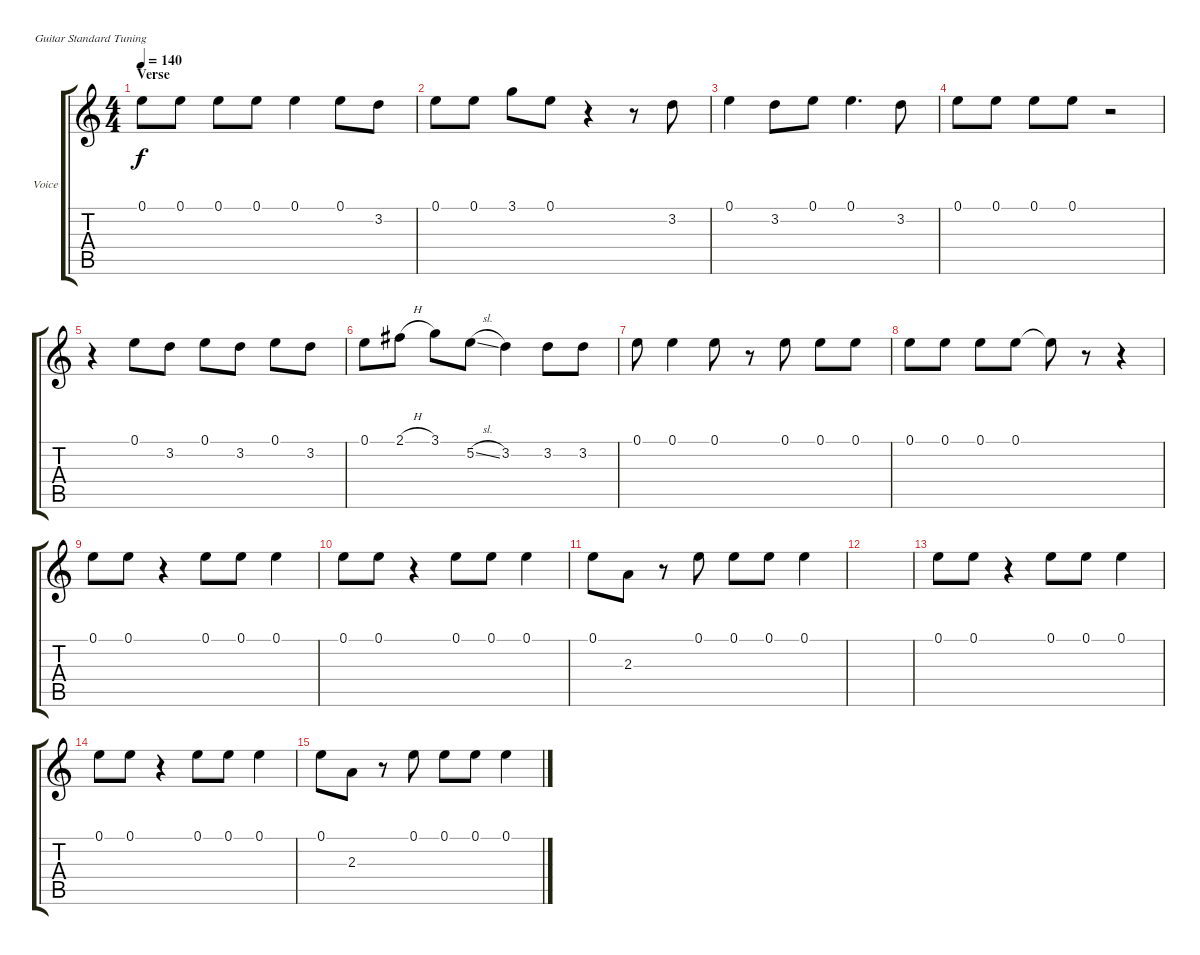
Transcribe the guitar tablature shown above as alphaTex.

\defaultSystemsLayout 4
\bracketExtendMode groupsimilarinstruments
\firstSystemTrackNameOrientation horizontal
\otherSystemsTrackNameOrientation horizontal
\track ("Vocal" "Voice") {mute instrument lead6voice}
\staff {score tabs}
\tuning (E4 B3 G3 D3 A2 E2)
\displaytranspose 12
\ts (4 4)
\section ("" "Verse")
\tempo 140
\clef g2
\scale
0.333333
\ks c
0.1.8{lyrics (0 "") lyrics (1 "") lyrics (2 "") lyrics (3 "") lyrics (4 "") dy f} 0.1.8{lyrics (0 "") lyrics (1 "") lyrics (2 "") lyrics (3 "") lyrics (4 "")} 0.1.8{lyrics (0 "") lyrics (1 "") lyrics (2 "") lyrics (3 "") lyrics (4 "")} 0.1.8{lyrics (0 "") lyrics (1 "") lyrics (2 "") lyrics (3 "") lyrics (4 "")} 0.1.4{lyrics (0 "") lyrics (1 "") lyrics (2 "") lyrics (3 "") lyrics (4 "")} 0.1.8{lyrics (0 "") lyrics (1 "") lyrics (2 "") lyrics (3 "") lyrics (4 "")} 3.2.8{lyrics (0 "") lyrics (1 "") lyrics (2 "") lyrics (3 "") lyrics (4 "")} |
\scale
0.333333 0.1.8{lyrics (0 "") lyrics (1 "") lyrics (2 "") lyrics (3 "") lyrics (4 "")} 0.1.8{lyrics (0 "") lyrics (1 "") lyrics (2 "") lyrics (3 "") lyrics (4 "")} 3.1.8{lyrics (0 "") lyrics (1 "") lyrics (2 "") lyrics (3 "") lyrics (4 "")} 0.1.8{lyrics (0 "") lyrics (1 "") lyrics (2 "") lyrics (3 "") lyrics (4 "")} r.4 r.8 3.2.8{lyrics (0 "") lyrics (1 "") lyrics (2 "") lyrics (3 "") lyrics (4 "")} |
\scale
0.333333 0.1.4{lyrics (0 "") lyrics (1 "") lyrics (2 "") lyrics (3 "") lyrics (4 "")} 3.2.8{lyrics (0 "") lyrics (1 "") lyrics (2 "") lyrics (3 "") lyrics (4 "")} 0.1.8{lyrics (0 "") lyrics (1 "") lyrics (2 "") lyrics (3 "") lyrics (4 "")} 0.1.4{d lyrics (0 "") lyrics (1 "") lyrics (2 "") lyrics (3 "") lyrics (4 "")} 3.2.8{lyrics (0 "") lyrics (1 "") lyrics (2 "") lyrics (3 "") lyrics (4 "")} |
\scale
0.333333 0.1.8{lyrics (0 "") lyrics (1 "") lyrics (2 "") lyrics (3 "") lyrics (4 "")} 0.1.8{lyrics (0 "") lyrics (1 "") lyrics (2 "") lyrics (3 "") lyrics (4 "")} 0.1.8{lyrics (0 "") lyrics (1 "") lyrics (2 "") lyrics (3 "") lyrics (4 "")} 0.1.8{lyrics (0 "") lyrics (1 "") lyrics (2 "") lyrics (3 "") lyrics (4 "")} r.2 |
\scale
0.333333 r.4 0.1.8{lyrics (0 "") lyrics (1 "") lyrics (2 "") lyrics (3 "") lyrics (4 "")} 3.2.8{lyrics (0 "") lyrics (1 "") lyrics (2 "") lyrics (3 "") lyrics (4 "")} 0.1.8{lyrics (0 "") lyrics (1 "") lyrics (2 "") lyrics (3 "") lyrics (4 "")} 3.2.8{lyrics (0 "") lyrics (1 "") lyrics (2 "") lyrics (3 "") lyrics (4 "")} 0.1.8{lyrics (0 "") lyrics (1 "") lyrics (2 "") lyrics (3 "") lyrics (4 "")} 3.2.8{lyrics (0 "") lyrics (1 "") lyrics (2 "") lyrics (3 "") lyrics (4 "")} |
\scale
0.333333 0.1.8{lyrics (0 "") lyrics (1 "") lyrics (2 "") lyrics (3 "") lyrics (4 "")} 2.1{h}.8{lyrics (0 "") lyrics (1 "") lyrics (2 "") lyrics (3 "") lyrics (4 "")} 3.1.8{lyrics (0 "") lyrics (1 "") lyrics (2 "") lyrics (3 "") lyrics (4 "")} 5.2{sl}.8{lyrics (0 "") lyrics (1 "") lyrics (2 "") lyrics (3 "") lyrics (4 "")} 3.2.4{lyrics (0 "") lyrics (1 "") lyrics (2 "") lyrics (3 "") lyrics (4 "")} 3.2.8{lyrics (0 "") lyrics (1 "") lyrics (2 "") lyrics (3 "") lyrics (4 "")} 3.2.8{lyrics (0 "") lyrics (1 "") lyrics (2 "") lyrics (3 "") lyrics (4 "")} |
\scale
0.333333 0.1.8{lyrics (0 "") lyrics (1 "") lyrics (2 "") lyrics (3 "") lyrics (4 "")} 0.1.4{lyrics (0 "") lyrics (1 "") lyrics (2 "") lyrics (3 "") lyrics (4 "")} 0.1.8{lyrics (0 "") lyrics (1 "") lyrics (2 "") lyrics (3 "") lyrics (4 "")} r.8 0.1.8{lyrics (0 "") lyrics (1 "") lyrics (2 "") lyrics (3 "") lyrics (4 "")} 0.1.8{lyrics (0 "") lyrics (1 "") lyrics (2 "") lyrics (3 "") lyrics (4 "")} 0.1.8{lyrics (0 "") lyrics (1 "") lyrics (2 "") lyrics (3 "") lyrics (4 "")} |
\scale
0.333333 0.1.8{lyrics (0 "") lyrics (1 "") lyrics (2 "") lyrics (3 "") lyrics (4 "")} 0.1.8{lyrics (0 "") lyrics (1 "") lyrics (2 "") lyrics (3 "") lyrics (4 "")} 0.1.8{lyrics (0 "") lyrics (1 "") lyrics (2 "") lyrics (3 "") lyrics (4 "")} 0.1.8{lyrics (0 "") lyrics (1 "") lyrics (2 "") lyrics (3 "") lyrics (4 "")} 0.1{t}.8{lyrics (0 "") lyrics (1 "") lyrics (2 "") lyrics (3 "") lyrics (4 "")} r.8 r.4 |
\scale
0.333333 0.1.8{lyrics (0 "") lyrics (1 "") lyrics (2 "") lyrics (3 "") lyrics (4 "")} 0.1.8{lyrics (0 "") lyrics (1 "") lyrics (2 "") lyrics (3 "") lyrics (4 "")} r.4 0.1.8{lyrics (0 "") lyrics (1 "") lyrics (2 "") lyrics (3 "") lyrics (4 "")} 0.1.8{lyrics (0 "") lyrics (1 "") lyrics (2 "") lyrics (3 "") lyrics (4 "")} 0.1.4{lyrics (0 "") lyrics (1 "") lyrics (2 "") lyrics (3 "") lyrics (4 "")} |
\scale
0.333333 0.1.8{lyrics (0 "") lyrics (1 "") lyrics (2 "") lyrics (3 "") lyrics (4 "")} 0.1.8{lyrics (0 "") lyrics (1 "") lyrics (2 "") lyrics (3 "") lyrics (4 "")} r.4 0.1.8{lyrics (0 "") lyrics (1 "") lyrics (2 "") lyrics (3 "") lyrics (4 "")} 0.1.8{lyrics (0 "") lyrics (1 "") lyrics (2 "") lyrics (3 "") lyrics (4 "")} 0.1.4{lyrics (0 "") lyrics (1 "") lyrics (2 "") lyrics (3 "") lyrics (4 "")} |
\scale
0.333333 0.1.8{lyrics (0 "") lyrics (1 "") lyrics (2 "") lyrics (3 "") lyrics (4 "")} 2.3.8{lyrics (0 "") lyrics (1 "") lyrics (2 "") lyrics (3 "") lyrics (4 "")} r.8 0.1.8{lyrics (0 "") lyrics (1 "") lyrics (2 "") lyrics (3 "") lyrics (4 "")} 0.1.8{lyrics (0 "") lyrics (1 "") lyrics (2 "") lyrics (3 "") lyrics (4 "")} 0.1.8{lyrics (0 "") lyrics (1 "") lyrics (2 "") lyrics (3 "") lyrics (4 "")} 0.1.4{lyrics (0 "") lyrics (1 "") lyrics (2 "") lyrics (3 "") lyrics (4 "")} |
\scale
0.333333 |
\scale
0.333333 0.1.8{lyrics (0 "") lyrics (1 "") lyrics (2 "") lyrics (3 "") lyrics (4 "")} 0.1.8{lyrics (0 "") lyrics (1 "") lyrics (2 "") lyrics (3 "") lyrics (4 "")} r.4 0.1.8{lyrics (0 "") lyrics (1 "") lyrics (2 "") lyrics (3 "") lyrics (4 "")} 0.1.8{lyrics (0 "") lyrics (1 "") lyrics (2 "") lyrics (3 "") lyrics (4 "")} 0.1.4{lyrics (0 "") lyrics (1 "") lyrics (2 "") lyrics (3 "") lyrics (4 "")} |
\scale
0.333333 0.1.8{lyrics (0 "") lyrics (1 "") lyrics (2 "") lyrics (3 "") lyrics (4 "")} 0.1.8{lyrics (0 "") lyrics (1 "") lyrics (2 "") lyrics (3 "") lyrics (4 "")} r.4 0.1.8{lyrics (0 "") lyrics (1 "") lyrics (2 "") lyrics (3 "") lyrics (4 "")} 0.1.8{lyrics (0 "") lyrics (1 "") lyrics (2 "") lyrics (3 "") lyrics (4 "")} 0.1.4{lyrics (0 "") lyrics (1 "") lyrics (2 "") lyrics (3 "") lyrics (4 "")} |
\scale
0.333333 0.1.8{lyrics (0 "") lyrics (1 "") lyrics (2 "") lyrics (3 "") lyrics (4 "")} 2.3.8{lyrics (0 "") lyrics (1 "") lyrics (2 "") lyrics (3 "") lyrics (4 "")} r.8 0.1.8{lyrics (0 "") lyrics (1 "") lyrics (2 "") lyrics (3 "") lyrics (4 "")} 0.1.8{lyrics (0 "") lyrics (1 "") lyrics (2 "") lyrics (3 "") lyrics (4 "")} 0.1.8{lyrics (0 "") lyrics (1 "") lyrics (2 "") lyrics (3 "") lyrics (4 "")} 0.1.4{lyrics (0 "") lyrics (1 "") lyrics (2 "") lyrics (3 "") lyrics (4 "")} |
\scale
0.333333
